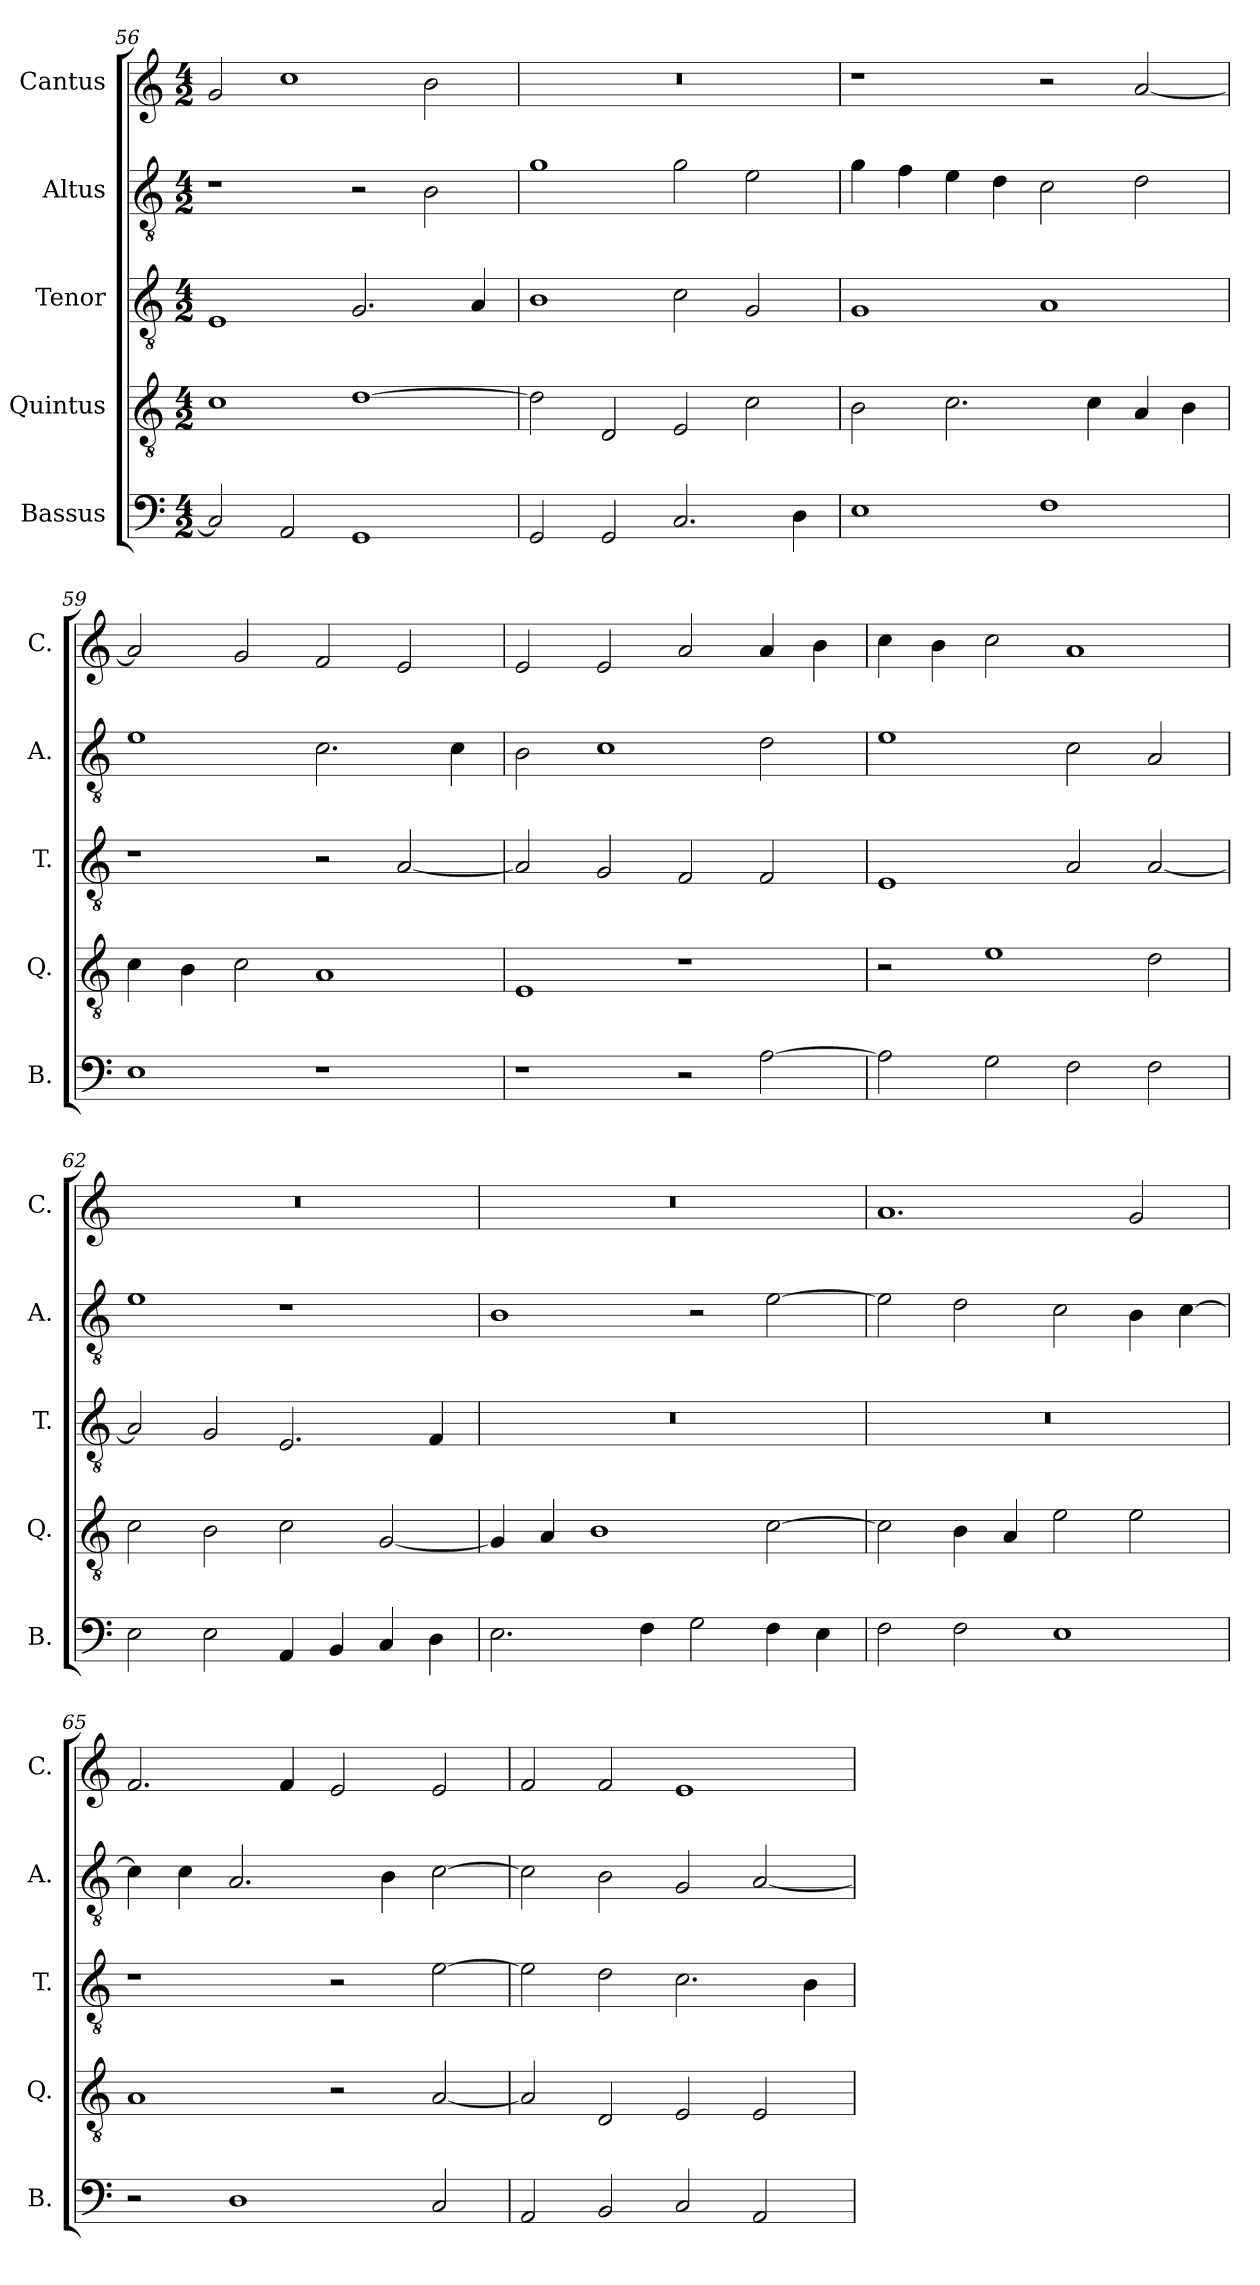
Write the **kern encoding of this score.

**kern	**kern	**kern	**kern	**kern
*part5	*part4	*part3	*part2	*part1
*staff5	*staff4	*staff3	*staff2	*staff1
*I"Bassus	*I"Quintus	*I"Tenor	*I"Altus	*I"Cantus
*I'B.	*I'Q.	*I'T.	*I'A.	*I'C.
*clefF4	*clefGv2	*clefGv2	*clefGv2	*clefG2
*k[]	*k[]	*k[]	*k[]	*k[]
*M4/2	*M4/2	*M4/2	*M4/2	*M4/2
=56	=56	=56	=56	=56
2C/]	1c	1E	1r	2g/
2AA/	.	.	.	1cc
1GG	[1d	2.G/	2r	.
.	.	.	2B\	2b\
.	.	4A/	.	.
=57	=57	=57	=57	=57
2GG/	2d\]	1B	1g	0r
2GG/	2D/	.	.	.
2.C/	2E/	2c\	2g\	.
.	2c\	2G/	2e\	.
4D\	.	.	.	.
=58	=58	=58	=58	=58
1E	2B\	1G	4g\	1r
.	.	.	4f\	.
.	2.c\	.	4e\	.
.	.	.	4d\	.
1F	.	1A	2c\	2r
.	4c\	.	.	.
.	4A/	.	2d\	[2a/
.	4B\	.	.	.
=59	=59	=59	=59	=59
1E	4c\	1r	1e	2a/]
.	4B\	.	.	.
.	2c\	.	.	2g/
1r	1A	2r	2.c\	2f/
.	.	[2A/	.	2e/
.	.	.	4c\	.
=60	=60	=60	=60	=60
1r	1E	2A/]	2B\	2e/
.	.	2G/	1c	2e/
2r	1r	2F/	.	2a/
[2A\	.	2F/	2d\	4a/
.	.	.	.	4b\
=61	=61	=61	=61	=61
2A\]	2r	1E	1e	4cc\
.	.	.	.	4b\
2G\	1e	.	.	2cc\
2F\	.	2A/	2c\	1a
2F\	2d\	[2A/	2A/	.
=62	=62	=62	=62	=62
2E\	2c\	2A/]	1e	0r
2E\	2B\	2G/	.	.
4AA/	2c\	2.E/	1r	.
4BB/	.	.	.	.
4C/	[2G/	.	.	.
4D\	.	4F/	.	.
=63	=63	=63	=63	=63
2.E\	4G/]	0r	1B	0r
.	4A/	.	.	.
.	1B	.	.	.
4F\	.	.	.	.
2G\	.	.	2r	.
4F\	[2c\	.	[2e\	.
4E\	.	.	.	.
=64	=64	=64	=64	=64
2F\	2c\]	0r	2e\]	1.a
2F\	4B\	.	2d\	.
.	4A/	.	.	.
1E	2e\	.	2c\	.
.	2e\	.	4B\	2g/
.	.	.	[4c\	.
=65	=65	=65	=65	=65
2r	1A	1r	4c\]	2.f/
.	.	.	4c\	.
1D	.	.	2.A/	.
.	.	.	.	4f/
.	2r	2r	.	2e/
.	.	.	4B\	.
2C/	[2A/	[2e\	[2c\	2e/
=66	=66	=66	=66	=66
2AA/	2A/]	2e\]	2c\]	2f/
2BB/	2D/	2d\	2B\	2f/
2C/	2E/	2.c\	2G/	1e
2AA/	2E/	.	[2A/	.
.	.	4B\	.	.
=	=	=	=	=
*-	*-	*-	*-	*-
